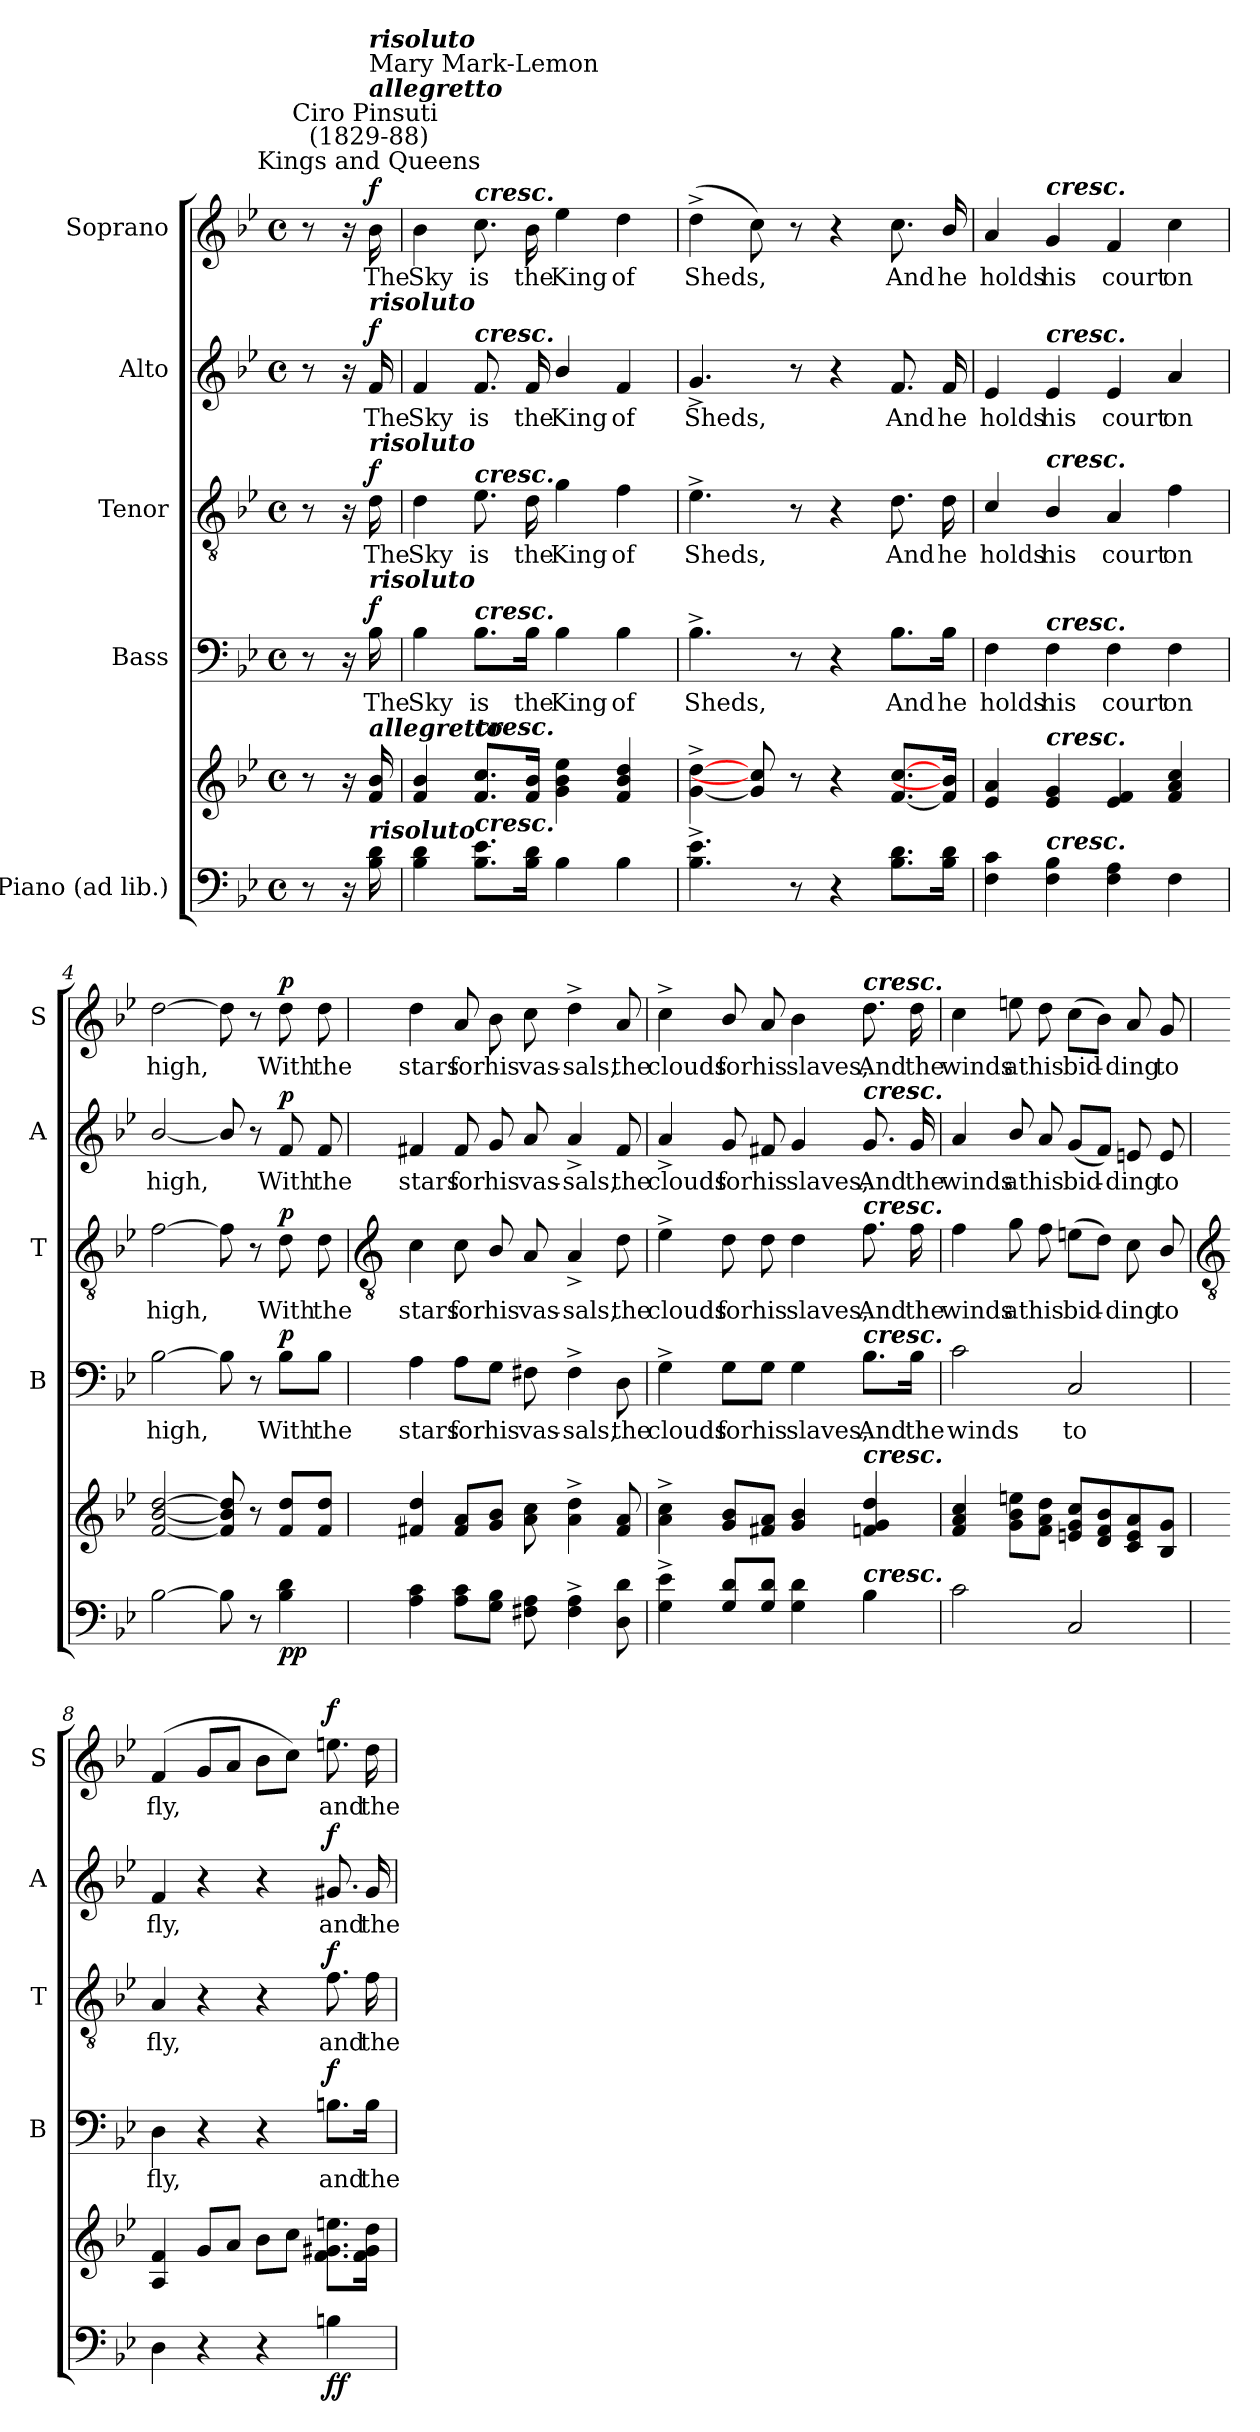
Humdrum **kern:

**kern	**kern	**dynam	**kern	**text	**dynam	**kern	**text	**dynam	**kern	**text	**dynam	**kern	**text	**dynam
*part5	*part5	*part5	*part4	*part4	*part4	*part3	*part3	*part3	*part2	*part2	*part2	*part1	*part1	*part1
*staff6	*staff5	*staff5/6	*staff4	*staff4	*staff4	*staff3	*staff3	*staff3	*staff2	*staff2	*staff2	*staff1	*staff1	*staff1
*I"Piano (ad lib.)	*	*	*I"Bass	*	*	*I"Tenor	*	*	*I"Alto	*	*	*I"Soprano	*	*
*	*	*	*I'B	*	*	*I'T	*	*	*I'A	*	*	*I'S	*	*
*clefF4	*clefG2	*	*clefF4	*	*	*clefGv2	*	*	*clefG2	*	*	*clefG2	*	*
*k[b-e-]	*k[b-e-]	*	*k[b-e-]	*	*	*k[b-e-]	*	*	*k[b-e-]	*	*	*k[b-e-]	*	*
*B-:	*B-:	*	*B-:	*	*	*B-:	*	*	*B-:	*	*	*B-:	*	*
*M4/4	*M4/4	*	*M4/4	*	*	*M4/4	*	*	*M4/4	*	*	*M4/4	*	*
*met(c)	*met(c)	*	*met(c)	*	*	*met(c)	*	*	*met(c)	*	*	*met(c)	*	*
=	=	=	=	=	=	=	=	=	=	=	=	=	=	=
8r	8r	.	8r	.	.	8r	.	.	8r	.	.	8r	.	.
16r	16r	.	16r	.	.	16r	.	.	16r	.	.	16r	.	.
!	!	!	!	!	!	!	!	!	!	!	!	!LO:TX:a:cj:t=Kings and Queens	!	!
!	!	!	!	!	!	!	!	!	!	!	!	!LO:TX:a:cj:t=Ciro Pinsuti \n(1829-88)	!	!
!	!	!	!	!	!	!	!	!	!	!	!	!LO:TX:a:Bi:t=allegretto	!	!
!	!	!	!	!	!	!	!	!	!	!	!	!LO:TX:a:t=Mary Mark-Lemon	!	!
!	!	!	!	!	!	!	!	!	!	!	!	!LO:TX:a:Bi:t=risoluto	!	!
!	!	!	!	!	!	!	!	!	!LO:TX:a:Bi:t=risoluto	!	!	!	!	!
!	!	!	!	!	!	!LO:TX:a:Bi:t=risoluto	!	!	!	!	!	!	!	!
!	!	!	!LO:TX:a:Bi:t=risoluto	!	!	!	!	!	!	!	!	!	!	!
!	!LO:TX:a:Bi:t=allegretto	!	!	!	!	!	!	!	!	!	!	!	!	!
!LO:TX:a:Bi:t=risoluto	!	!	!	!	!	!	!	!	!	!	!	!	!	!
!	!	!LO:DY:b=2	!	!LO:LY:b	!	!	!LO:LY:b	!	!	!LO:LY:b	!	!	!LO:LY:b	!
!	!	!LO:DY:n=1:b=2	!	!	!	!	!	!	!	!	!	!	!	!
!	!	!LO:DY:n=2:b	!	!	!LO:DY:b	!	!	!LO:DY:b	!	!	!LO:DY:b	!	!	!LO:DY:b
16B- 16d	16f 16b-	p f f	16B-	The	f	16d	The	f	16f	The	f	16b-\	The	f
=1	=1	=1	=1	=1	=1	=1	=1	=1	=1	=1	=1	=1	=1	=1
!	!	!	!	!LO:LY:b	!	!	!LO:LY:b	!	!	!LO:LY:b	!	!	!LO:LY:b	!
4B- 4d	4f 4b-	.	4B-	Sky	.	4d	Sky	.	4f	Sky	.	4b-	Sky	.
!	!	!	!	!	!	!	!	!	!	!	!	!LO:TX:a:Bi:t=cresc.	!	!
!	!	!	!	!	!	!	!	!	!LO:TX:a:Bi:t=cresc.	!	!	!	!	!
!	!	!	!	!	!	!LO:TX:a:Bi:t=cresc.	!	!	!	!	!	!	!	!
!	!	!	!LO:TX:a:Bi:t=cresc.	!	!	!	!	!	!	!	!	!	!	!
!	!LO:TX:a:Bi:t=cresc.	!	!	!	!	!	!	!	!	!	!	!	!	!
!LO:TX:a:Bi:t=cresc.	!	!	!	!	!	!	!	!	!	!	!	!	!	!
!	!	!	!	!LO:LY:b	!	!	!LO:LY:b	!	!	!LO:LY:b	!	!	!LO:LY:b	!
8.B- 8.e-L	8.f 8.ccL	.	8.B-\L	is	.	8.e-	is	.	8.f	is	.	8.cc	is	.
!	!	!	!	!LO:LY:b	!	!	!LO:LY:b	!	!	!LO:LY:b	!	!	!LO:LY:b	!
16B- 16dJ	16f 16b-J	.	16B-\Jk	the	.	16d	the	.	16f	the	.	16b-	the	.
!	!	!	!	!LO:LY:b	!	!	!LO:LY:b	!	!	!LO:LY:b	!	!	!LO:LY:b	!
4B-	4g 4b- 4ee-	.	4B-	King	.	4g	King	.	4b-/	King	.	4ee-	King	.
!	!	!	!	!LO:LY:b	!	!	!LO:LY:b	!	!	!LO:LY:b	!	!	!LO:LY:b	!
4B-	4f 4b- 4dd	.	4B-	of	.	4f	of	.	4f	of	.	4dd	of	.
=2	=2	=2	=2	=2	=2	=2	=2	=2	=2	=2	=2	=2	=2	=2
!	!	!	!	!LO:LY:b	!	!	!LO:LY:b	!	!	!LO:LY:b	!	!	!LO:LY:b	!
4.B-^ 4.e-^	[4g^ [4dd^	.	4.B-^	Sheds,	.	4.e-^	Sheds,	.	4.g^	Sheds,	.	(>4dd^	Sheds,	.
.	8g] 8cc]	.	.	.	.	.	.	.	.	.	.	8cc)	.	.
8r	8r	.	8r	.	.	8r	.	.	8r	.	.	8r	.	.
4r	4r	.	4r	.	.	4r	.	.	4r	.	.	4r	.	.
!	!	!	!	!LO:LY:b	!	!	!LO:LY:b	!	!	!LO:LY:b	!	!	!LO:LY:b	!
8.B- 8.dL	[8.f [8.ccL	.	8.B-\L	And	.	8.d	And	.	8.f	And	.	8.cc	And	.
!	!	!	!	!LO:LY:b	!	!	!LO:LY:b	!	!	!LO:LY:b	!	!	!LO:LY:b	!
16B- 16dJ	16f/] 16b-/]J	.	16B-\Jk	he	.	16d	he	.	16f/	he	.	16b-/	he	.
=3	=3	=3	=3	=3	=3	=3	=3	=3	=3	=3	=3	=3	=3	=3
!	!	!	!	!LO:LY:b	!	!	!LO:LY:b	!	!	!LO:LY:b	!	!	!LO:LY:b	!
4F 4c	4e- 4a	.	4F	holds	.	4c/	holds	.	4e-	holds	.	4a	holds	.
!	!	!	!	!	!	!	!	!	!	!	!	!LO:TX:a:Bi:t=cresc.	!	!
!	!	!	!	!	!	!	!	!	!LO:TX:a:Bi:t=cresc.	!	!	!	!	!
!	!	!	!	!	!	!LO:TX:a:Bi:t=cresc.	!	!	!	!	!	!	!	!
!	!	!	!LO:TX:a:Bi:t=cresc.	!	!	!	!	!	!	!	!	!	!	!
!	!LO:TX:a:Bi:t=cresc.	!	!	!	!	!	!	!	!	!	!	!	!	!
!LO:TX:a:Bi:t=cresc.	!	!	!	!	!	!	!	!	!	!	!	!	!	!
!	!	!	!	!LO:LY:b	!	!	!LO:LY:b	!	!	!LO:LY:b	!	!	!LO:LY:b	!
4F 4B-	4e- 4g	.	4F	his	.	4B-/	his	.	4e-	his	.	4g	his	.
!	!	!	!	!LO:LY:b	!	!	!LO:LY:b	!	!	!LO:LY:b	!	!	!LO:LY:b	!
4F 4A	4e- 4f	.	4F	court	.	4A	court	.	4e-	court	.	4f	court	.
!	!	!	!	!LO:LY:b	!	!	!LO:LY:b	!	!	!LO:LY:b	!	!	!LO:LY:b	!
4F	4f 4a 4cc	.	4F	on	.	4f	on	.	4a	on	.	4cc	on	.
=4	=4	=4	=4	=4	=4	=4	=4	=4	=4	=4	=4	=4	=4	=4
!	!	!	!	!LO:LY:b	!	!	!LO:LY:b	!	!	!LO:LY:b	!	!	!LO:LY:b	!
[2B-	[2f [2b- [2dd	.	[2B-	high,	.	[2f	high,	.	[2b-/	high,	.	[2dd	high,	.
8B-]	8f] 8b-] 8dd]	.	8B-]	.	.	8f]	.	.	8b-/]	.	.	8dd]	.	.
8r	8r	.	8r	.	.	8r	.	.	8r	.	.	8r	.	.
!	!	!LO:DY:b=2	!	!LO:LY:b	!	!	!LO:LY:b	!	!	!LO:LY:b	!	!	!LO:LY:b	!
!	!	!LO:DY:n=1:b	!	!	!LO:DY:b	!	!	!LO:DY:b	!	!	!LO:DY:b	!	!	!LO:DY:b
4B- 4d	8f 8ddL	p p	8B-\L	With	p	8d	With	p	8f	With	p	8dd	With	p
!	!	!	!	!LO:LY:b	!	!	!LO:LY:b	!	!	!LO:LY:b	!	!	!LO:LY:b	!
.	8f 8ddJ	.	8B-\J	the	.	8d	the	.	8f	the	.	8dd	the	.
!!LO:LB:g=z
=5	=5	=5	=5	=5	=5	=5	=5	=5	=5	=5	=5	=5	=5	=5
*	*	*	*	*	*	*clefGv2	*	*	*	*	*	*	*	*
!	!	!	!	!LO:LY:b	!	!	!LO:LY:b	!	!	!LO:LY:b	!	!	!LO:LY:b	!
4A 4c	4f#X 4dd	.	4A	stars	.	4c	stars	.	4f#X	stars	.	4dd	stars	.
!	!	!	!	!LO:LY:b	!	!	!LO:LY:b	!	!	!LO:LY:b	!	!	!LO:LY:b	!
8A 8cL	8f# 8aL	.	8A\L	for	.	8c	for	.	8f#	for	.	8a	for	.
!	!	!	!	!LO:LY:b	!	!	!LO:LY:b	!	!	!LO:LY:b	!	!	!LO:LY:b	!
8G 8B-J	8g 8b-J	.	8G\J	his	.	8B-/	his	.	8g	his	.	8b-	his	.
!	!	!	!	!LO:LY:b	!	!	!LO:LY:b	!	!	!LO:LY:b	!	!	!LO:LY:b	!
8F#X 8A	8a 8cc	.	8F#X	vas-	.	8A	vas-	.	8a	vas-	.	8cc	vas-	.
!	!	!	!	!LO:LY:b	!	!	!LO:LY:b	!	!	!LO:LY:b	!	!	!LO:LY:b	!
4F#^ 4A^	4a^ 4dd^	.	4F#^	-sals,	.	4A^	-sals,	.	4a^	-sals,	.	4dd^	-sals,	.
!	!	!	!	!LO:LY:b	!	!	!LO:LY:b	!	!	!LO:LY:b	!	!	!LO:LY:b	!
8D 8d	8f# 8a	.	8D	the	.	8d	the	.	8f#	the	.	8a	the	.
=6	=6	=6	=6	=6	=6	=6	=6	=6	=6	=6	=6	=6	=6	=6
!	!	!	!	!LO:LY:b	!	!	!LO:LY:b	!	!	!LO:LY:b	!	!	!LO:LY:b	!
4G^ 4e-^	4a^ 4cc^	.	4G^	clouds	.	4e-^	clouds	.	4a^	clouds	.	4cc^	clouds	.
!	!	!	!	!LO:LY:b	!	!	!LO:LY:b	!	!	!LO:LY:b	!	!	!LO:LY:b	!
8G/ 8d/L	8g/ 8b-/L	.	8G\L	for	.	8d\	for	.	8g/	for	.	8b-/	for	.
!	!	!	!	!LO:LY:b	!	!	!LO:LY:b	!	!	!LO:LY:b	!	!	!LO:LY:b	!
8G 8dJ	8f#X 8aJ	.	8G\J	his	.	8d	his	.	8f#X	his	.	8a	his	.
!	!	!	!	!LO:LY:b	!	!	!LO:LY:b	!	!	!LO:LY:b	!	!	!LO:LY:b	!
4G 4d	4g 4b-	.	4G	slaves,	.	4d	slaves,	.	4g	slaves,	.	4b-	slaves,	.
!	!	!	!	!	!	!	!	!	!	!	!	!LO:TX:a:Bi:t=cresc.	!	!
!	!	!	!	!	!	!	!	!	!LO:TX:a:Bi:t=cresc.	!	!	!	!	!
!	!	!	!	!	!	!LO:TX:a:Bi:t=cresc.	!	!	!	!	!	!	!	!
!	!	!	!LO:TX:a:Bi:t=cresc.	!	!	!	!	!	!	!	!	!	!	!
!	!LO:TX:a:Bi:t=cresc.	!	!	!	!	!	!	!	!	!	!	!	!	!
!LO:TX:a:Bi:t=cresc.	!	!	!	!	!	!	!	!	!	!	!	!	!	!
!	!	!	!	!LO:LY:b	!	!	!LO:LY:b	!	!	!LO:LY:b	!	!	!LO:LY:b	!
4B-	4fn 4g 4dd	.	8.B-\L	And	.	8.f	And	.	8.g	And	.	8.dd	And	.
!	!	!	!	!LO:LY:b	!	!	!LO:LY:b	!	!	!LO:LY:b	!	!	!LO:LY:b	!
.	.	.	16B-\Jk	the	.	16f	the	.	16g	the	.	16dd	the	.
=7	=7	=7	=7	=7	=7	=7	=7	=7	=7	=7	=7	=7	=7	=7
!	!	!	!	!LO:LY:b	!	!	!LO:LY:b	!	!	!LO:LY:b	!	!	!LO:LY:b	!
2c	4f 4a 4cc	.	2c	winds	.	4f	winds	.	4a	winds	.	4cc	winds	.
!	!	!	!	!	!	!	!LO:LY:b	!	!	!LO:LY:b	!	!	!LO:LY:b	!
.	8g 8b- 8eenL	.	.	.	.	8g	at	.	8b-/	at	.	8een	at	.
!	!	!	!	!	!	!	!LO:LY:b	!	!	!LO:LY:b	!	!	!LO:LY:b	!
.	8f 8a 8ddJ	.	.	.	.	8f	his	.	8a	his	.	8dd	his	.
!	!	!	!	!LO:LY:b	!	!	!LO:LY:b	!	!	!LO:LY:b	!	!	!LO:LY:b	!
2C	8en 8g 8ccL	.	2C	to	.	(>8enL	bid-	.	(<8gL	bid-	.	(>8ccL	bid-	.
.	8d 8f 8b-	.	.	.	.	8dJ)	.	.	8fJ)	.	.	8b-J)	.	.
!	!	!	!	!	!	!	!LO:LY:b	!	!	!LO:LY:b	!	!	!LO:LY:b	!
.	8c 8e 8a	.	.	.	.	8c	ding	.	8en	ding	.	8a	ding	.
!	!	!	!	!	!	!	!LO:LY:b	!	!	!LO:LY:b	!	!	!LO:LY:b	!
.	8B- 8gJ	.	.	.	.	8B-/	to	.	8e	to	.	8g	to	.
!!LO:LB:g=z
=8	=8	=8	=8	=8	=8	=8	=8	=8	=8	=8	=8	=8	=8	=8
*	*	*	*	*	*	*clefGv2	*	*	*	*	*	*	*	*
!	!	!	!	!LO:LY:b	!	!	!LO:LY:b	!	!	!LO:LY:b	!	!	!LO:LY:b	!
4D	4A 4f	.	4D	fly,	.	4A	fly,	.	4f	fly,	.	(>4f	fly,	.
4r	8gL	.	4r	.	.	4r	.	.	4r	.	.	8gL	.	.
.	8aJ	.	.	.	.	.	.	.	.	.	.	8aJ	.	.
4r	8b-L	.	4r	.	.	4r	.	.	4r	.	.	8b-L	.	.
.	8ccJ	.	.	.	.	.	.	.	.	.	.	8ccJ)	.	.
!	!	!LO:DY:b=2	!	!LO:LY:b	!	!	!LO:LY:b	!	!	!LO:LY:b	!	!	!LO:LY:b	!
!	!	!LO:DY:n=1:b	!	!	!LO:DY:b	!	!	!LO:DY:b	!	!	!LO:DY:b	!	!	!LO:DY:b
4Bn	8.f 8.g#X 8.eenL	f f	8.Bn\L	and	f	8.f	and	f	8.g#X	and	f	8.een	and	f
!	!	!	!	!LO:LY:b	!	!	!LO:LY:b	!	!	!LO:LY:b	!	!	!LO:LY:b	!
.	16f 16g# 16ddJ	.	16B\Jk	the	.	16f	the	.	16g#	the	.	16dd	the	.
=	=	=	=	=	=	=	=	=	=	=	=	=	=	=
*-	*-	*-	*-	*-	*-	*-	*-	*-	*-	*-	*-	*-	*-	*-
